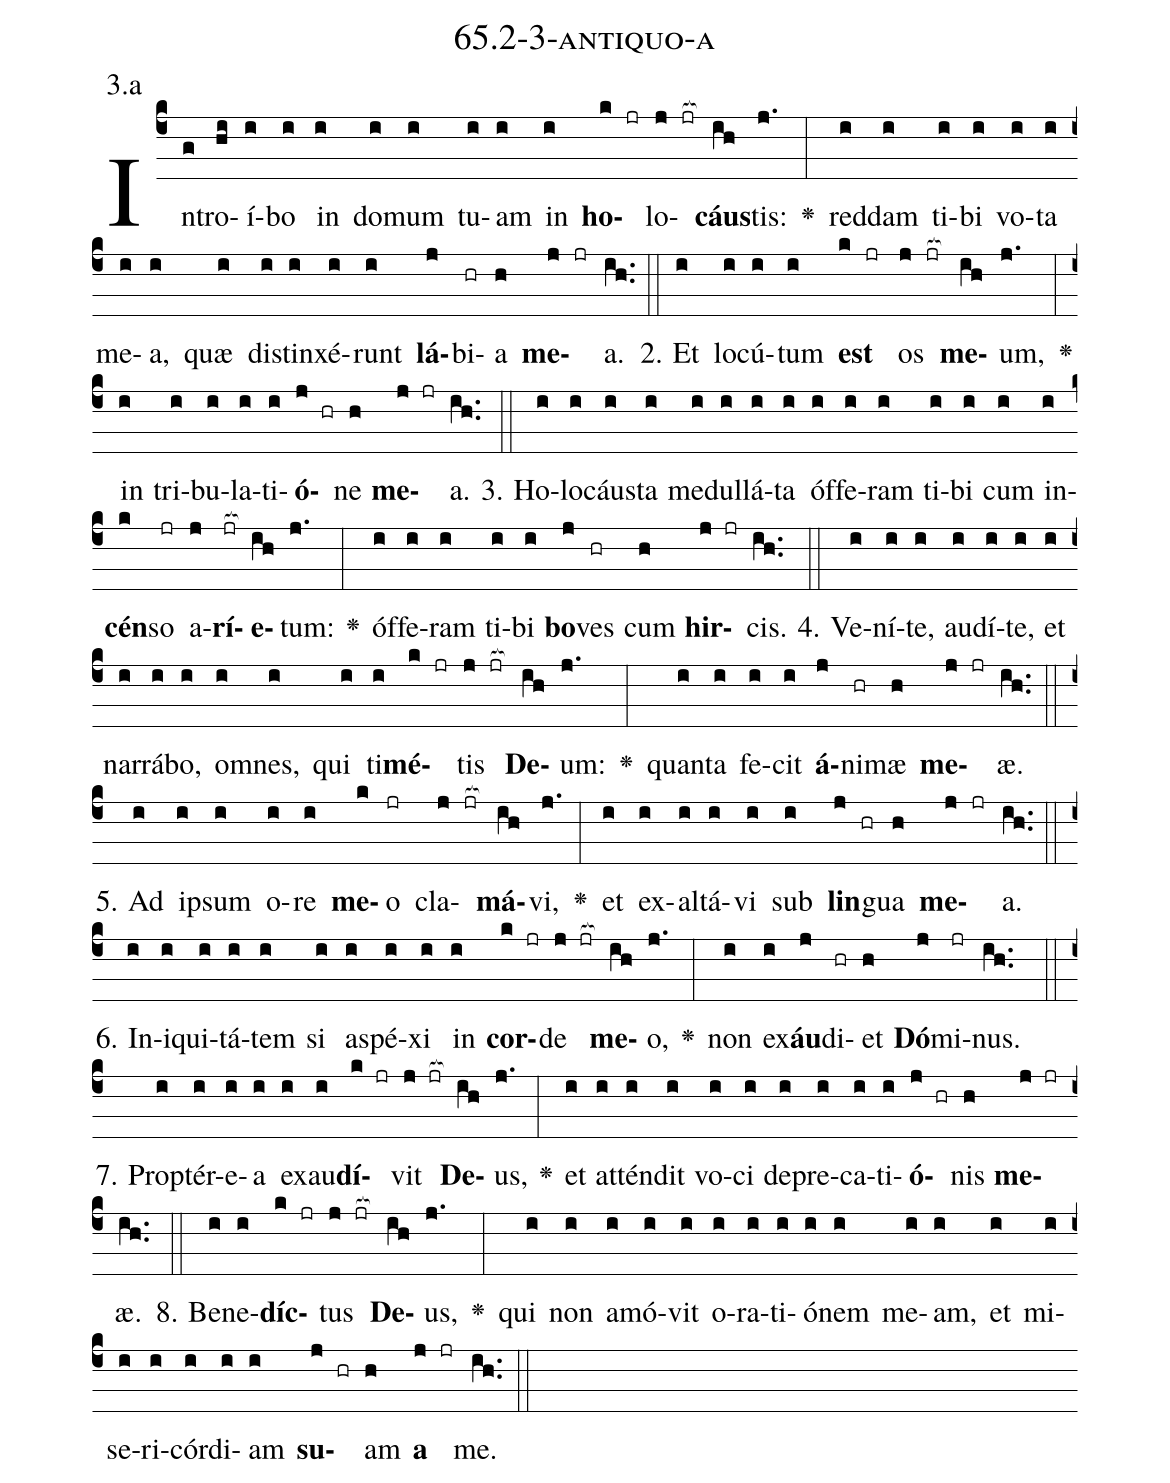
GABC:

name: 65.2-3-antiquo-a;
annotation: 3.a;
%%
(c4)In(g)tro(hi)í(i)bo(i) in(i) do(i)mum(i) tu(i)am(i) in(i) <b>ho</b>(k jr)lo(j jr[ocb:1{])<b>cáus</b>(ih[ocb:0}])tis:(j.) <v>\greheightstar</v>(:) red(i)dam(i) ti(i)bi(i) vo(i)ta(i) me(i)a,(i) quæ(i) di(i)stin(i)xé(i)runt(i) <b>lá</b>(j)bi(hr)a(h) <b>me</b>(j jr)a.(ih..) (::)
2. Et(i) lo(i)cú(i)tum(i) <b>est</b>(k jr) os(j jr[ocb:1{]) <b>me</b>(ih[ocb:0}])um,(j.) <v>\greheightstar</v>(:) in(i) tri(i)bu(i)la(i)ti(i)<b>ó</b>(j hr)ne(h) <b>me</b>(j jr)a.(ih..) (::)
3. Ho(i)lo(i)cáus(i)ta(i) me(i)dul(i)lá(i)ta(i) óf(i)fe(i)ram(i) ti(i)bi(i) cum(i) in(i)<b>cén</b>(k)so(jr) a(j)<b>rí</b>(jr[ocb:1{])<b>e</b>(ih[ocb:0}])tum:(j.) <v>\greheightstar</v>(:) óf(i)fe(i)ram(i) ti(i)bi(i) <b>bo</b>(j)ves(hr) cum(h) <b>hir</b>(j jr)cis.(ih..) (::)
4. Ve(i)ní(i)te,(i) au(i)dí(i)te,(i) et(i) nar(i)rá(i)bo,(i) om(i)nes,(i) qui(i) ti(i)<b>mé</b>(k jr)tis(j jr[ocb:1{]) <b>De</b>(ih[ocb:0}])um:(j.) <v>\greheightstar</v>(:) quan(i)ta(i) fe(i)cit(i) <b>á</b>(j)ni(hr)mæ(h) <b>me</b>(j jr)æ.(ih..) (::)
5. Ad(i) ip(i)sum(i) o(i)re(i) <b>me</b>(k)o(jr) cla(j jr[ocb:1{])<b>má</b>(ih[ocb:0}])vi,(j.) <v>\greheightstar</v>(:) et(i) ex(i)al(i)tá(i)vi(i) sub(i) <b>lin</b>(j hr)gua(h) <b>me</b>(j jr)a.(ih..) (::)
6. In(i)i(i)qui(i)tá(i)tem(i) si(i) a(i)spé(i)xi(i) in(i) <b>cor</b>(k jr)de(j jr[ocb:1{]) <b>me</b>(ih[ocb:0}])o,(j.) <v>\greheightstar</v>(:) non(i) ex(i)<b>áu</b>(j)di(hr)et(h) <b>Dó</b>(j)mi(jr)nus.(ih..) (::)
7. Prop(i)tér(i)e(i)a(i) ex(i)au(i)<b>dí</b>(k jr)vit(j jr[ocb:1{]) <b>De</b>(ih[ocb:0}])us,(j.) <v>\greheightstar</v>(:) et(i) at(i)tén(i)dit(i) vo(i)ci(i) de(i)pre(i)ca(i)ti(i)<b>ó</b>(j hr)nis(h) <b>me</b>(j jr)æ.(ih..) (::)
8. Be(i)ne(i)<b>díc</b>(k jr)tus(j jr[ocb:1{]) <b>De</b>(ih[ocb:0}])us,(j.) <v>\greheightstar</v>(:) qui(i) non(i) a(i)mó(i)vit(i) o(i)ra(i)ti(i)ó(i)nem(i) me(i)am,(i) et(i) mi(i)se(i)ri(i)cór(i)di(i)am(i) <b>su</b>(j hr)am(h) <b>a</b>(j jr) me.(ih..) (::)
